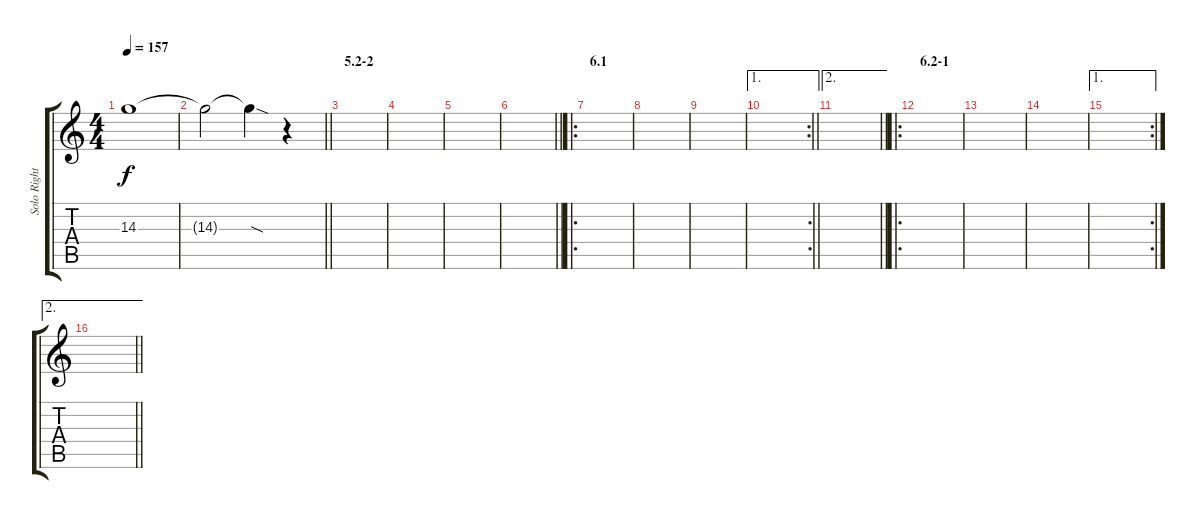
\track ("Solo Right" "Solo Right") {instrument overdrivenguitar}
\staff {score tabs}
\tuning (D4 A3 F3 C3 G2 C2) {hide}
\ts (4 4)
\tempo 157
\clef g2
\ks c
14.3{t}.1{dy f} |
\barLineRight lightlight
14.3{t}.2{volume 0} 14.3{sod t}.4 r.4 |
\section ("" "5.2-2")
|
|
|
\barLineRight lightlight
|
\ro
\section ("" "6.1")
|
|
|
\ae 1
\rc 2
\barLineRight lightlight
|
\ae 2
\barLineRight lightlight
|
\ro
\section ("" "6.2-1")
|
|
|
\ae 1
\rc 2
|
\ae 2
\barLineRight lightlight
